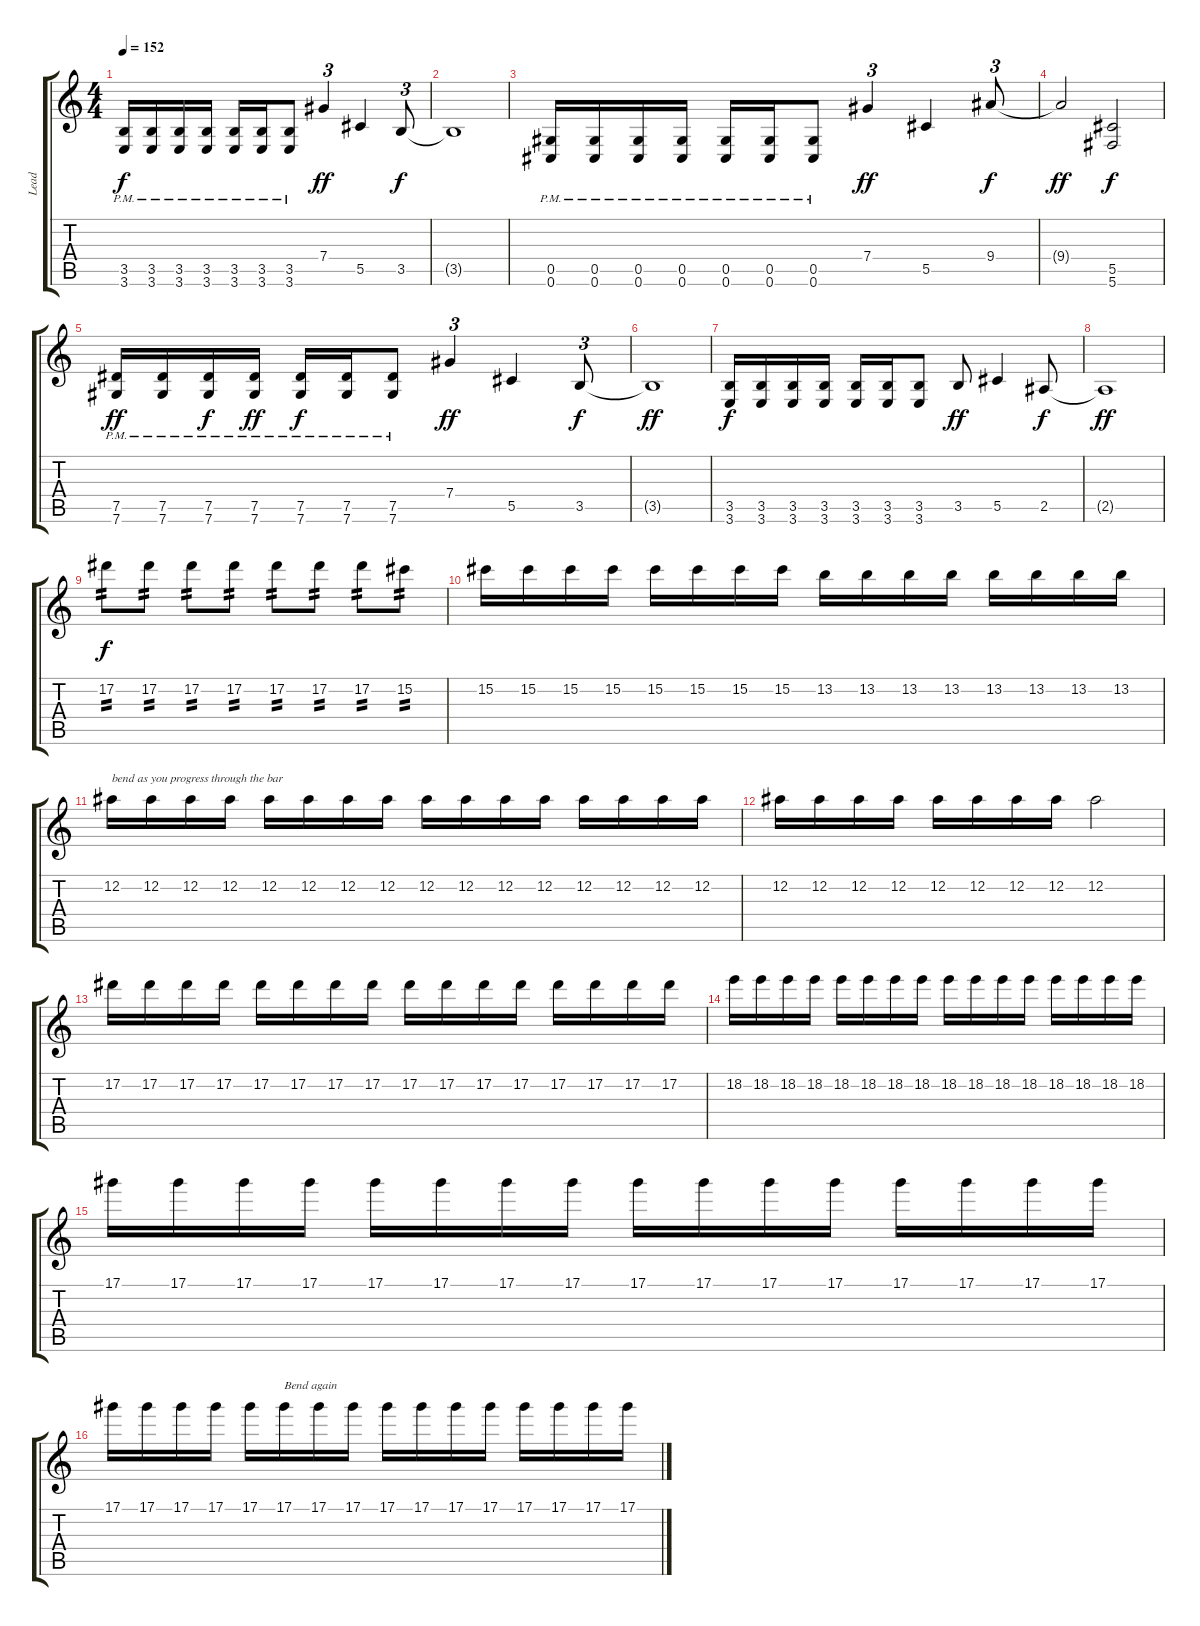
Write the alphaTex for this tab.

\track ("Lead" "Lead") {instrument distortionguitar}
\staff {score tabs}
\tuning (Eb4 Bb3 Gb3 Db3 Ab2 Db2) {hide}
\ts (4 4)
\tempo 152
\clef g2
\ks c
(3.5{pm} 3.6{pm}).16{dy f} (3.5{pm} 3.6{pm}).16 (3.5{pm} 3.6{pm}).16 (3.5{pm} 3.6{pm}).16 (3.5{pm} 3.6{pm}).16 (3.5{pm} 3.6{pm}).16 (3.5{pm} 3.6{pm}).8 7.4.4{tu (3 2) dy ff} 5.5.4 3.5.8{tu (3 2) dy f} |
3.5{t}.1 |
(0.5{pm} 0.6{pm}).16 (0.5{pm} 0.6{pm}).16 (0.5{pm} 0.6{pm}).16 (0.5{pm} 0.6{pm}).16 (0.5{pm} 0.6{pm}).16 (0.5{pm} 0.6{pm}).16 (0.5{pm} 0.6{pm}).8 7.4.4{tu (3 2) dy ff} 5.5.4 9.4.8{tu (3 2) dy f} |
9.4{t}.2{dy ff} (5.5 5.6).2{dy f} |
(7.5{pm} 7.6{pm}).16{dy ff} (7.5{pm} 7.6{pm}).16 (7.5{pm} 7.6{pm}).16{dy f} (7.5{pm} 7.6{pm}).16{dy ff} (7.5{pm} 7.6{pm}).16{dy f} (7.5{pm} 7.6{pm}).16 (7.5{pm} 7.6{pm}).8 7.4.4{tu (3 2) dy ff} 5.5.4 3.5.8{tu (3 2) dy f} |
3.5{t}.1{dy ff} |
(3.5 3.6).16{dy f} (3.5 3.6).16 (3.5 3.6).16 (3.5 3.6).16 (3.5 3.6).16 (3.5 3.6).16 (3.5 3.6).8 3.5.8{dy ff} 5.5.4 2.5.8{dy f} |
2.5{t}.1{dy ff} |
17.2.8{tp 2 dy f} 17.2.8{tp 2} 17.2.8{tp 2} 17.2.8{tp 2} 17.2.8{tp 2} 17.2.8{tp 2} 17.2.8{tp 2} 15.2.8{tp 2} |
15.2.16 15.2.16 15.2.16 15.2.16 15.2.16 15.2.16 15.2.16 15.2.16 13.2.16 13.2.16 13.2.16 13.2.16 13.2.16 13.2.16 13.2.16 13.2.16 |
12.2.16{txt "bend as you progress through the bar"} 12.2.16 12.2.16 12.2.16 12.2.16 12.2.16 12.2.16 12.2.16 12.2.16 12.2.16 12.2.16 12.2.16 12.2.16 12.2.16 12.2.16 12.2.16 |
12.2.16 12.2.16 12.2.16 12.2.16 12.2.16 12.2.16 12.2.16 12.2.16 12.2.2 |
17.2.16 17.2.16 17.2.16 17.2.16 17.2.16 17.2.16 17.2.16 17.2.16 17.2.16 17.2.16 17.2.16 17.2.16 17.2.16 17.2.16 17.2.16 17.2.16 |
18.2.16 18.2.16 18.2.16 18.2.16 18.2.16 18.2.16 18.2.16 18.2.16 18.2.16 18.2.16 18.2.16 18.2.16 18.2.16 18.2.16 18.2.16 18.2.16 |
17.1.16 17.1.16 17.1.16 17.1.16 17.1.16 17.1.16 17.1.16 17.1.16 17.1.16 17.1.16 17.1.16 17.1.16 17.1.16 17.1.16 17.1.16 17.1.16 |
17.1.16 17.1.16 17.1.16 17.1.16 17.1.16 17.1.16{txt "Bend again"} 17.1.16 17.1.16 17.1.16 17.1.16 17.1.16 17.1.16 17.1.16 17.1.16 17.1.16 17.1.16
